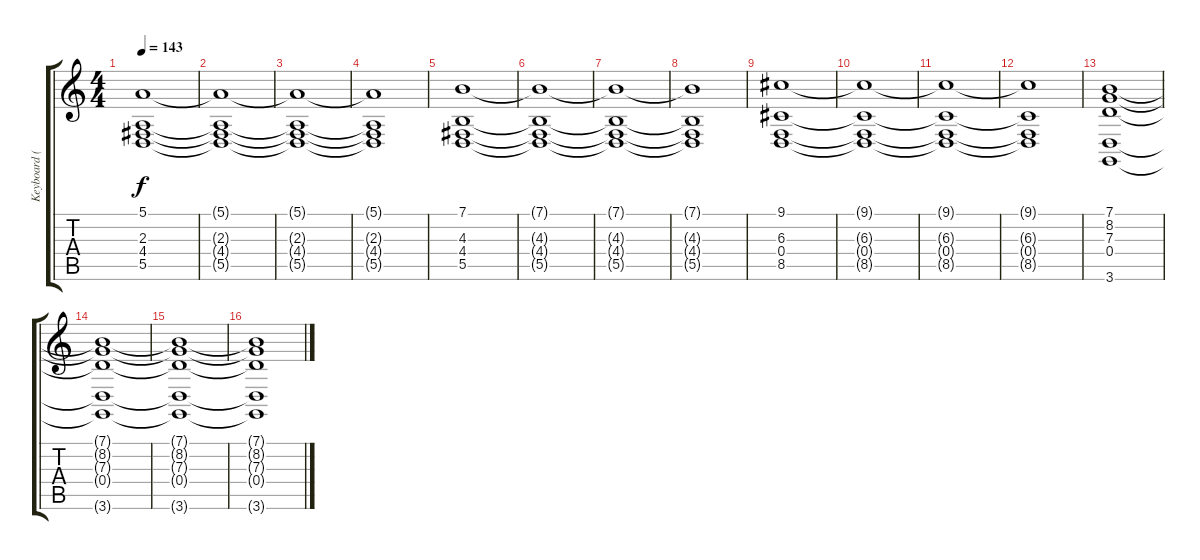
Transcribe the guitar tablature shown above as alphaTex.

\track ("Keyboard (Wright)" "Keyboard (") {instrument drawbarorgan}
\staff {score tabs}
\tuning (E4 B3 G3 D3 A2 E2) {hide}
\ts (4 4)
\tempo 143
\clef g2
\ks c
(5.1 2.3 4.4 5.5).1{dy f} |
(5.1{t} 2.3{t} 4.4{t} 5.5{t}).1 |
(5.1{t} 2.3{t} 4.4{t} 5.5{t}).1 |
(5.1{t} 2.3{t} 4.4{t} 5.5{t}).1 |
(7.1 4.3 4.4 5.5).1 |
(7.1{t} 4.3{t} 4.4{t} 5.5{t}).1 |
(7.1{t} 4.3{t} 4.4{t} 5.5{t}).1 |
(7.1{t} 4.3{t} 4.4{t} 5.5{t}).1 |
(9.1 6.3 0.4 8.5).1 |
(9.1{t} 6.3{t} 0.4{t} 8.5{t}).1 |
(9.1{t} 6.3{t} 0.4{t} 8.5{t}).1 |
(9.1{t} 6.3{t} 0.4{t} 8.5{t}).1 |
(7.1 8.2 7.3 0.4 3.6).1 |
(7.1{t} 8.2{t} 7.3{t} 0.4{t} 3.6{t}).1 |
(7.1{t} 8.2{t} 7.3{t} 0.4{t} 3.6{t}).1 |
(7.1{t} 8.2{t} 7.3{t} 0.4{t} 3.6{t}).1
